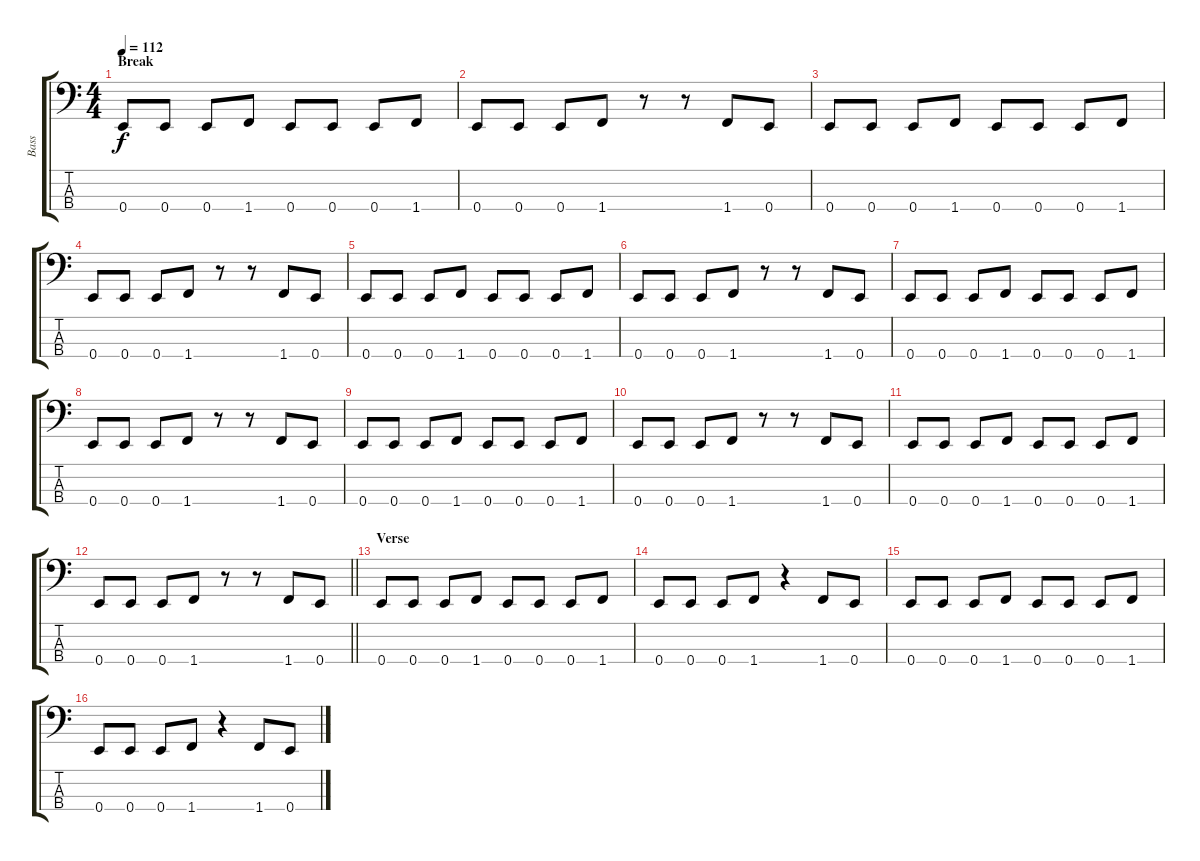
\track ("Bass" "Bass") {instrument electricbassfinger}
\staff {score tabs}
\tuning (G2 D2 A1 E1) {hide}
\ts (4 4)
\section ("" "Break")
\tempo 112
\clef f4
\ks c
0.4.8{dy f} 0.4.8 0.4.8 1.4.8 0.4.8 0.4.8 0.4.8 1.4.8 |
0.4.8 0.4.8 0.4.8 1.4.8 r.8 r.8 1.4.8 0.4.8 |
0.4.8 0.4.8 0.4.8 1.4.8 0.4.8 0.4.8 0.4.8 1.4.8 |
0.4.8 0.4.8 0.4.8 1.4.8 r.8 r.8 1.4.8 0.4.8 |
0.4.8 0.4.8 0.4.8 1.4.8 0.4.8 0.4.8 0.4.8 1.4.8 |
0.4.8 0.4.8 0.4.8 1.4.8 r.8 r.8 1.4.8 0.4.8 |
0.4.8 0.4.8 0.4.8 1.4.8 0.4.8 0.4.8 0.4.8 1.4.8 |
0.4.8 0.4.8 0.4.8 1.4.8 r.8 r.8 1.4.8 0.4.8 |
0.4.8 0.4.8 0.4.8 1.4.8 0.4.8 0.4.8 0.4.8 1.4.8 |
0.4.8 0.4.8 0.4.8 1.4.8 r.8 r.8 1.4.8 0.4.8 |
0.4.8 0.4.8 0.4.8 1.4.8 0.4.8 0.4.8 0.4.8 1.4.8 |
\barLineRight lightlight
0.4.8 0.4.8 0.4.8 1.4.8 r.8 r.8 1.4.8 0.4.8 |
\section ("" "Verse")
0.4.8 0.4.8 0.4.8 1.4.8 0.4.8 0.4.8 0.4.8 1.4.8 |
0.4.8 0.4.8 0.4.8 1.4.8 r.4 1.4.8 0.4.8 |
0.4.8 0.4.8 0.4.8 1.4.8 0.4.8 0.4.8 0.4.8 1.4.8 |
0.4.8 0.4.8 0.4.8 1.4.8 r.4 1.4.8 0.4.8
